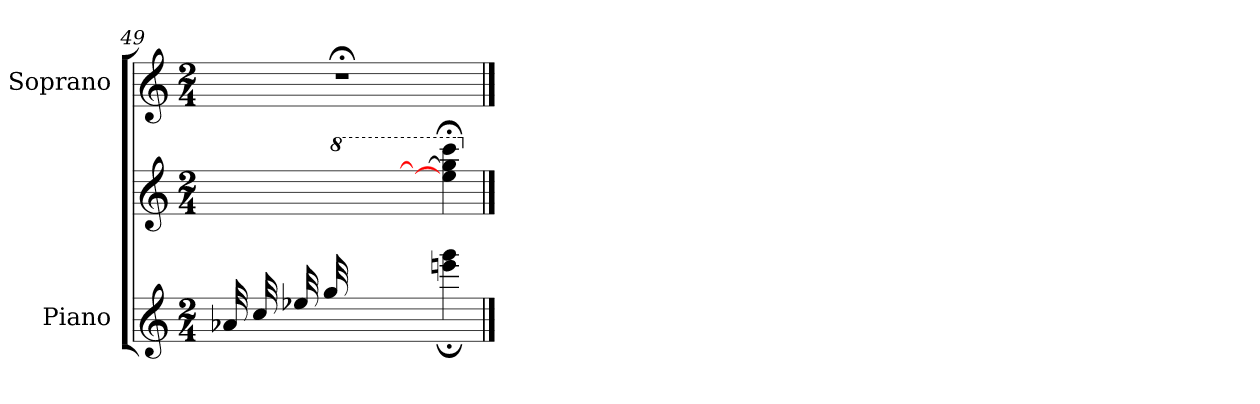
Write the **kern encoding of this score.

**kern	**kern	**kern
*part2	*part2	*part1
*staff3	*staff2	*staff1
*I"Piano	*	*I"Soprano
*I'Pno	*	*I'S.
*clefG2	*clefG2	*clefG2
*k[]	*k[]	*k[]
*C:	*C:	*C:
*M2/4	*M2/4	*M2/4
=49	=49	=49
*^	*	*
32a-X/LLL	4ryy	8ryy	2r;<
32cc/	.	.	.
32ee-X/	.	.	.
32gg/JJ	.	.	.
*	*	*8va	*
4.ryy	.	32ccc\LL	.
.	.	32eee-X\	.
.	.	[<32eeen\	.
.	.	[<32ggg\JJJ	.
*8va	*	*	*
.	4gggg\;< 4eeeen\;<	4cccc\;< 4ggg\];< 4eee\];<	.
*X8va	*	*	*
*	*	*X8va	*
*v	*v	*	*
==	==	==
*-	*-	*-
